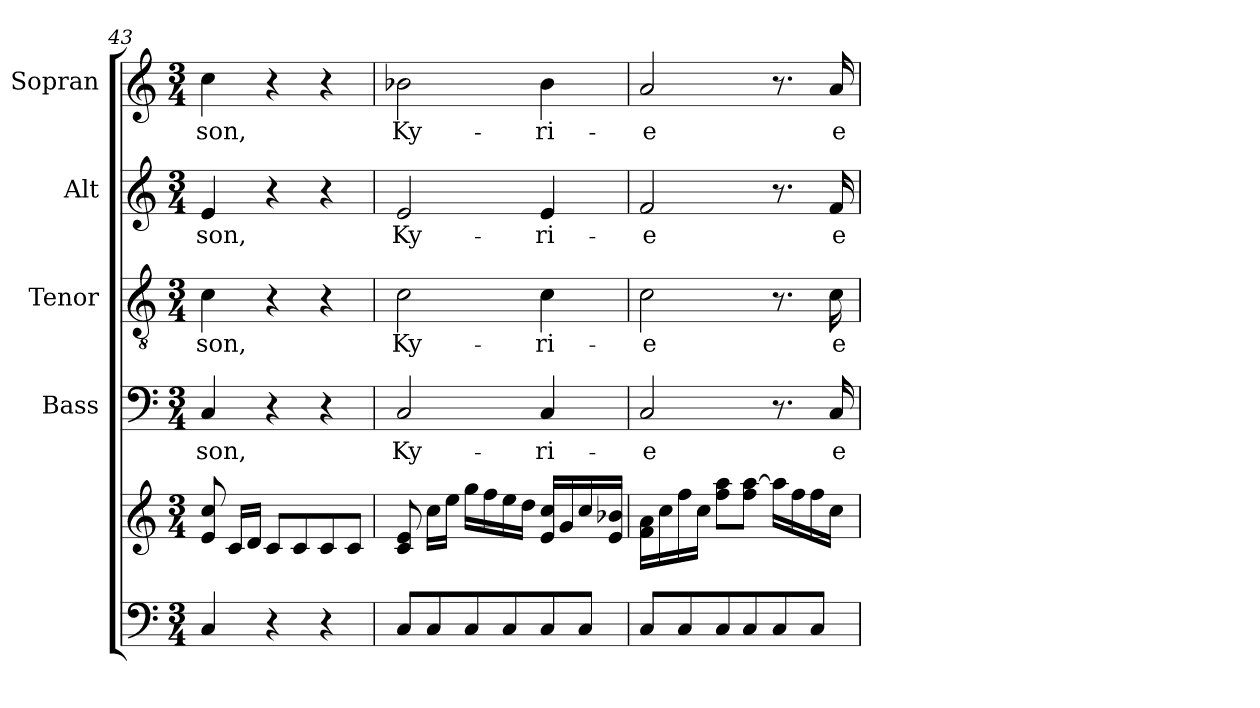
**kern	**kern	**kern	**text	**kern	**text	**kern	**text	**kern	**text
*part5	*part5	*part4	*part4	*part3	*part3	*part2	*part2	*part1	*part1
*staff6	*staff5	*staff4	*staff4	*staff3	*staff3	*staff2	*staff2	*staff1	*staff1
*	*	*I"Bass	*	*I"Tenor	*	*I"Alt	*	*I"Sopran	*
*	*	*I'B.	*	*I'T.	*	*I'A.	*	*I'S.	*
*clefF4	*clefG2	*clefF4	*	*clefGv2	*	*clefG2	*	*clefG2	*
*k[]	*k[]	*k[]	*	*k[]	*	*k[]	*	*k[]	*
*C:	*C:	*C:	*	*C:	*	*C:	*	*C:	*
*M3/4	*M3/4	*M3/4	*	*M3/4	*	*M3/4	*	*M3/4	*
=43	=43	=43	=43	=43	=43	=43	=43	=43	=43
!	!	!	!LO:LY:b	!	!LO:LY:b	!	!LO:LY:b	!	!LO:LY:b
4C/	8e/ 8cc/	4C/	-son,	4c\	-son,	4e/	-son,	4cc\	-son,
.	16c/LL	.	.	.	.	.	.	.	.
.	16d/JJ	.	.	.	.	.	.	.	.
4r	8c/L	4r	.	4r	.	4r	.	4r	.
.	8c/	.	.	.	.	.	.	.	.
4r	8c/	4r	.	4r	.	4r	.	4r	.
.	8c/J	.	.	.	.	.	.	.	.
=44	=44	=44	=44	=44	=44	=44	=44	=44	=44
!	!	!	!LO:LY:b	!	!LO:LY:b	!	!LO:LY:b	!	!LO:LY:b
8C/L	8c/ 8e/	2C/	Ky-	2c\	Ky-	2e/	Ky-	2b-X\	Ky-
8C/	16cc\LL	.	.	.	.	.	.	.	.
.	16ee\JJ	.	.	.	.	.	.	.	.
8C/	16gg\LL	.	.	.	.	.	.	.	.
.	16ff\	.	.	.	.	.	.	.	.
8C/	16ee\	.	.	.	.	.	.	.	.
.	16dd\JJ	.	.	.	.	.	.	.	.
!	!	!	!LO:LY:b	!	!LO:LY:b	!	!LO:LY:b	!	!LO:LY:b
8C/	16e/ 16cc/LL	4C/	-ri-	4c\	-ri-	4e/	-ri-	4b-\	-ri-
.	16g/	.	.	.	.	.	.	.	.
8C/J	16cc/	.	.	.	.	.	.	.	.
.	16e/ 16b-X/JJ	.	.	.	.	.	.	.	.
!!LO:LB:g=z
=45	=45	=45	=45	=45	=45	=45	=45	=45	=45
!	!	!	!LO:LY:b	!	!LO:LY:b	!	!LO:LY:b	!	!LO:LY:b
8C/L	16f\ 16a\LL	2C/	-e	2c\	-e	2f/	-e	2a/	-e
.	16cc\	.	.	.	.	.	.	.	.
8C/	16ff\	.	.	.	.	.	.	.	.
.	16cc\JJ	.	.	.	.	.	.	.	.
8C/	8ff\ 8aa\L	.	.	.	.	.	.	.	.
8C/	8ff\ [8aa\J	.	.	.	.	.	.	.	.
8C/	16aa\LL]	8.r	.	8.r	.	8.r	.	8.r	.
.	16ff\	.	.	.	.	.	.	.	.
8C/J	16ff\	.	.	.	.	.	.	.	.
!	!	!	!LO:LY:b	!	!LO:LY:b	!	!LO:LY:b	!	!LO:LY:b
.	16cc\JJ	16C/	e-	16c\	e-	16f/	e-	16a/	e-
=	=	=	=	=	=	=	=	=	=
*-	*-	*-	*-	*-	*-	*-	*-	*-	*-
